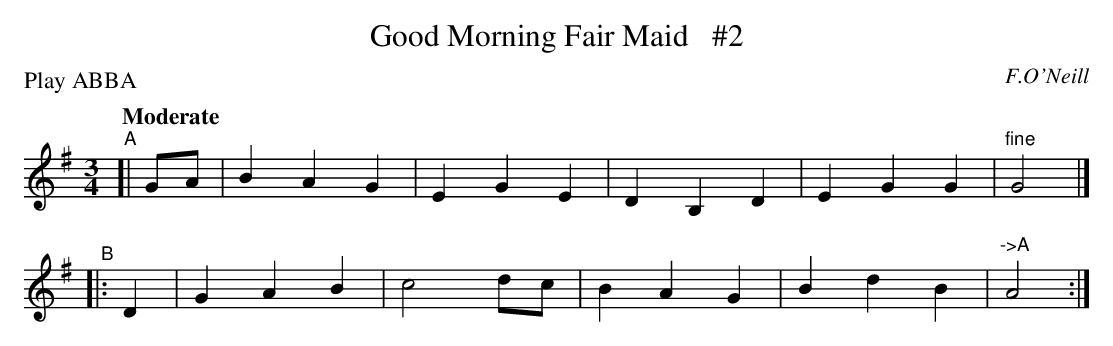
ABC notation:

X:1
T: Good Morning Fair Maid   #2
Q: "Moderate"
O: F.O'Neill
P: Play ABBA
M: 3/4
L: 1/4
K: G
"^A"[| G/A/ | BAG | EGE    | DB,D | EGG | "^fine"G2 |]
"^B"|: D    | GAB | c2d/c/ | BAG  | BdB | "->A"A2 :|
